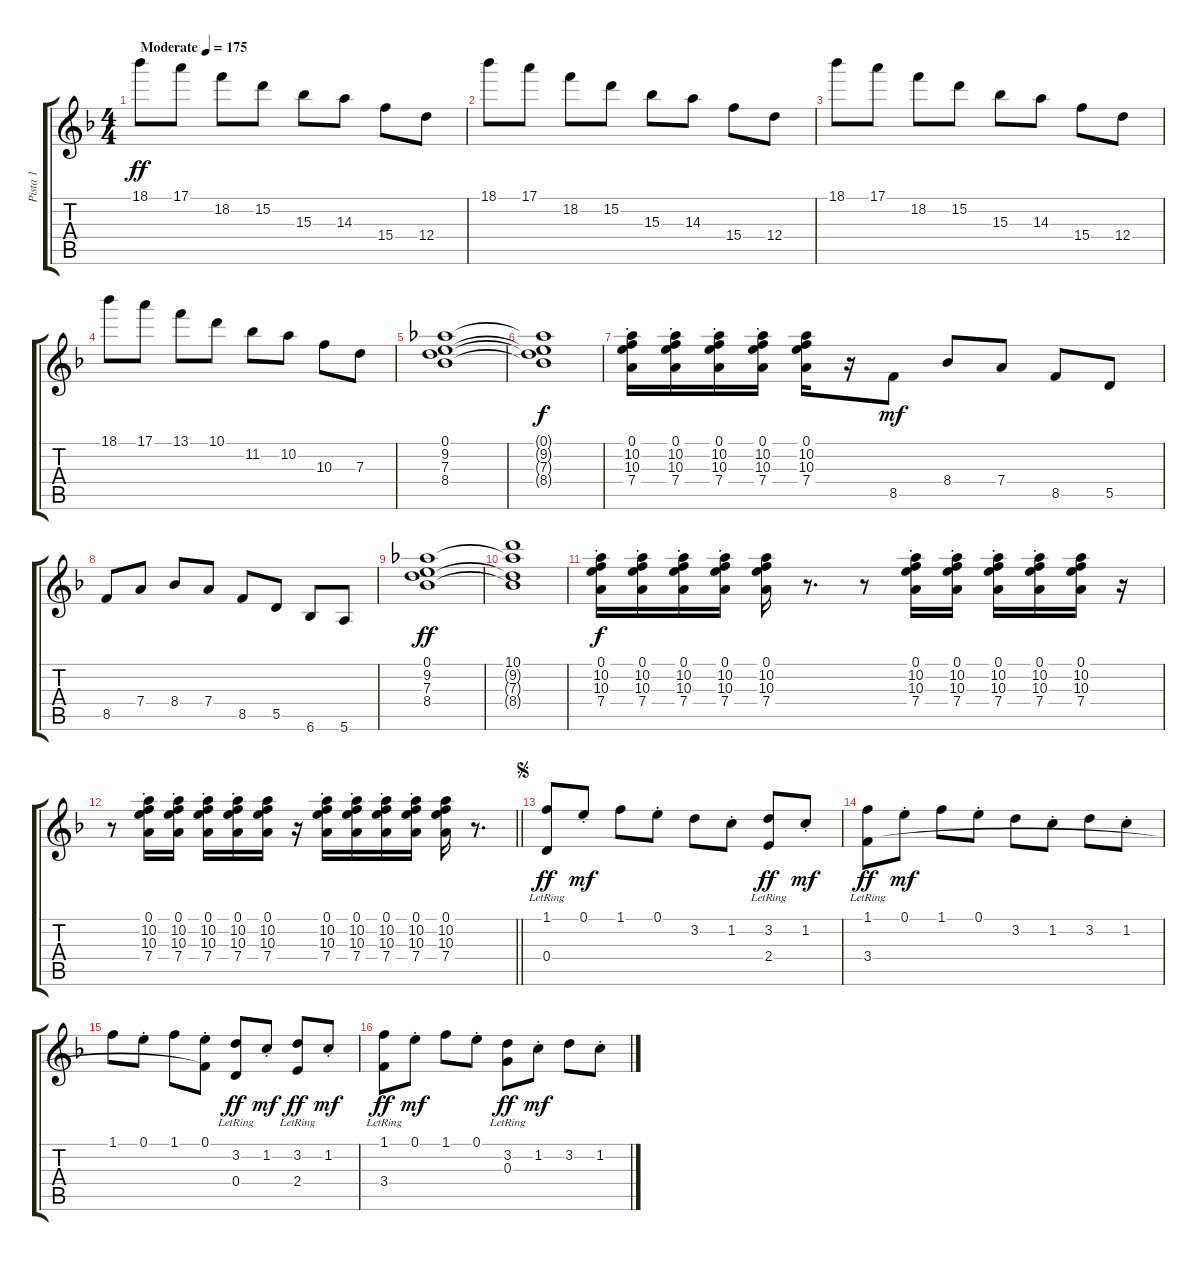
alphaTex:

\track ("Pista 1" "Pista 1") {instrument acousticguitarsteel}
\staff {score tabs}
\tuning (E4 B3 G3 D3 A2 E2) {hide}
\ts (4 4)
\tempo (175 "Moderate")
\clef g2
\ks dminor
18.1.8{dy ff instrument acousticguitarsteel} 17.1.8 18.2.8 15.2.8 15.3.8 14.3.8 15.4.8 12.4.8 |
18.1.8 17.1.8 18.2.8 15.2.8 15.3.8 14.3.8 15.4.8 12.4.8 |
18.1.8 17.1.8 18.2.8 15.2.8 15.3.8 14.3.8 15.4.8 12.4.8 |
18.1.8 17.1.8 13.1.8 10.1.8 11.2.8 10.2.8 10.3.8 7.3.8 |
(0.1 9.2 7.3 8.4).1 |
(0.1{t} 9.2{t} 7.3{t} 8.4{t}).1{dy f} |
(0.1{st} 10.2{st} 10.3{st} 7.4{st}).16 (0.1{st} 10.2{st} 10.3{st} 7.4{st}).16 (0.1{st} 10.2{st} 10.3{st} 7.4{st}).16 (0.1{st} 10.2{st} 10.3{st} 7.4{st}).16 (0.1 10.2 10.3 7.4).16 r.16 8.5.8{dy mf} 8.4.8 7.4.8 8.5.8 5.5.8 |
8.5.8 7.4.8 8.4.8 7.4.8 8.5.8 5.5.8 6.6.8 5.6.8 |
(0.1 9.2 7.3 8.4).1{dy ff} |
(10.1 9.2{t} 7.3{t} 8.4{t}).1 |
(0.1{st} 10.2{st} 10.3{st} 7.4{st}).16{dy f} (0.1{st} 10.2{st} 10.3{st} 7.4{st}).16 (0.1{st} 10.2{st} 10.3{st} 7.4{st}).16 (0.1{st} 10.2{st} 10.3{st} 7.4{st}).16 (0.1 10.2 10.3 7.4).16 r.8{d} r.8 (0.1{st} 10.2{st} 10.3{st} 7.4{st}).16 (0.1{st} 10.2{st} 10.3{st} 7.4{st}).16 (0.1{st} 10.2{st} 10.3{st} 7.4{st}).16 (0.1{st} 10.2{st} 10.3{st} 7.4{st}).16 (0.1 10.2 10.3 7.4).16 r.16 |
\barLineRight lightlight
r.8 (0.1{st} 10.2{st} 10.3{st} 7.4{st}).16 (0.1{st} 10.2{st} 10.3{st} 7.4{st}).16 (0.1{st} 10.2{st} 10.3{st} 7.4{st}).16 (0.1{st} 10.2{st} 10.3{st} 7.4{st}).16 (0.1 10.2 10.3 7.4).16 r.16 (0.1{st} 10.2{st} 10.3{st} 7.4{st}).16 (0.1{st} 10.2{st} 10.3{st} 7.4{st}).16 (0.1{st} 10.2{st} 10.3{st} 7.4{st}).16 (0.1{st} 10.2{st} 10.3{st} 7.4{st}).16 (0.1 10.2 10.3 7.4).16 r.8{d} |
\jump segno
(1.1 0.4{lr}).8{dy ff} 0.1{st}.8{dy mf} 1.1.8 0.1{st}.8 3.2.8 1.2{st}.8 (3.2 2.4{lr}).8{dy ff} 1.2{st}.8{dy mf} |
(1.1 3.4{lr}).8{dy ff} 0.1{st}.8{dy mf} 1.1.8 0.1{st}.8 3.2.8 1.2{st}.8 3.2.8 1.2{st}.8 |
1.1.8 0.1{st}.8 1.1.8 (0.1{st} 3.4{t}).8 (3.2 0.4{lr}).8{dy ff} 1.2{st}.8{dy mf} (3.2 2.4{lr}).8{dy ff} 1.2{st}.8{dy mf} |
(1.1 3.4{lr}).8{dy ff} 0.1{st}.8{dy mf} 1.1.8 0.1{st}.8 (3.2 0.3{lr}).8{dy ff} 1.2{st}.8{dy mf} 3.2.8 1.2{st}.8
